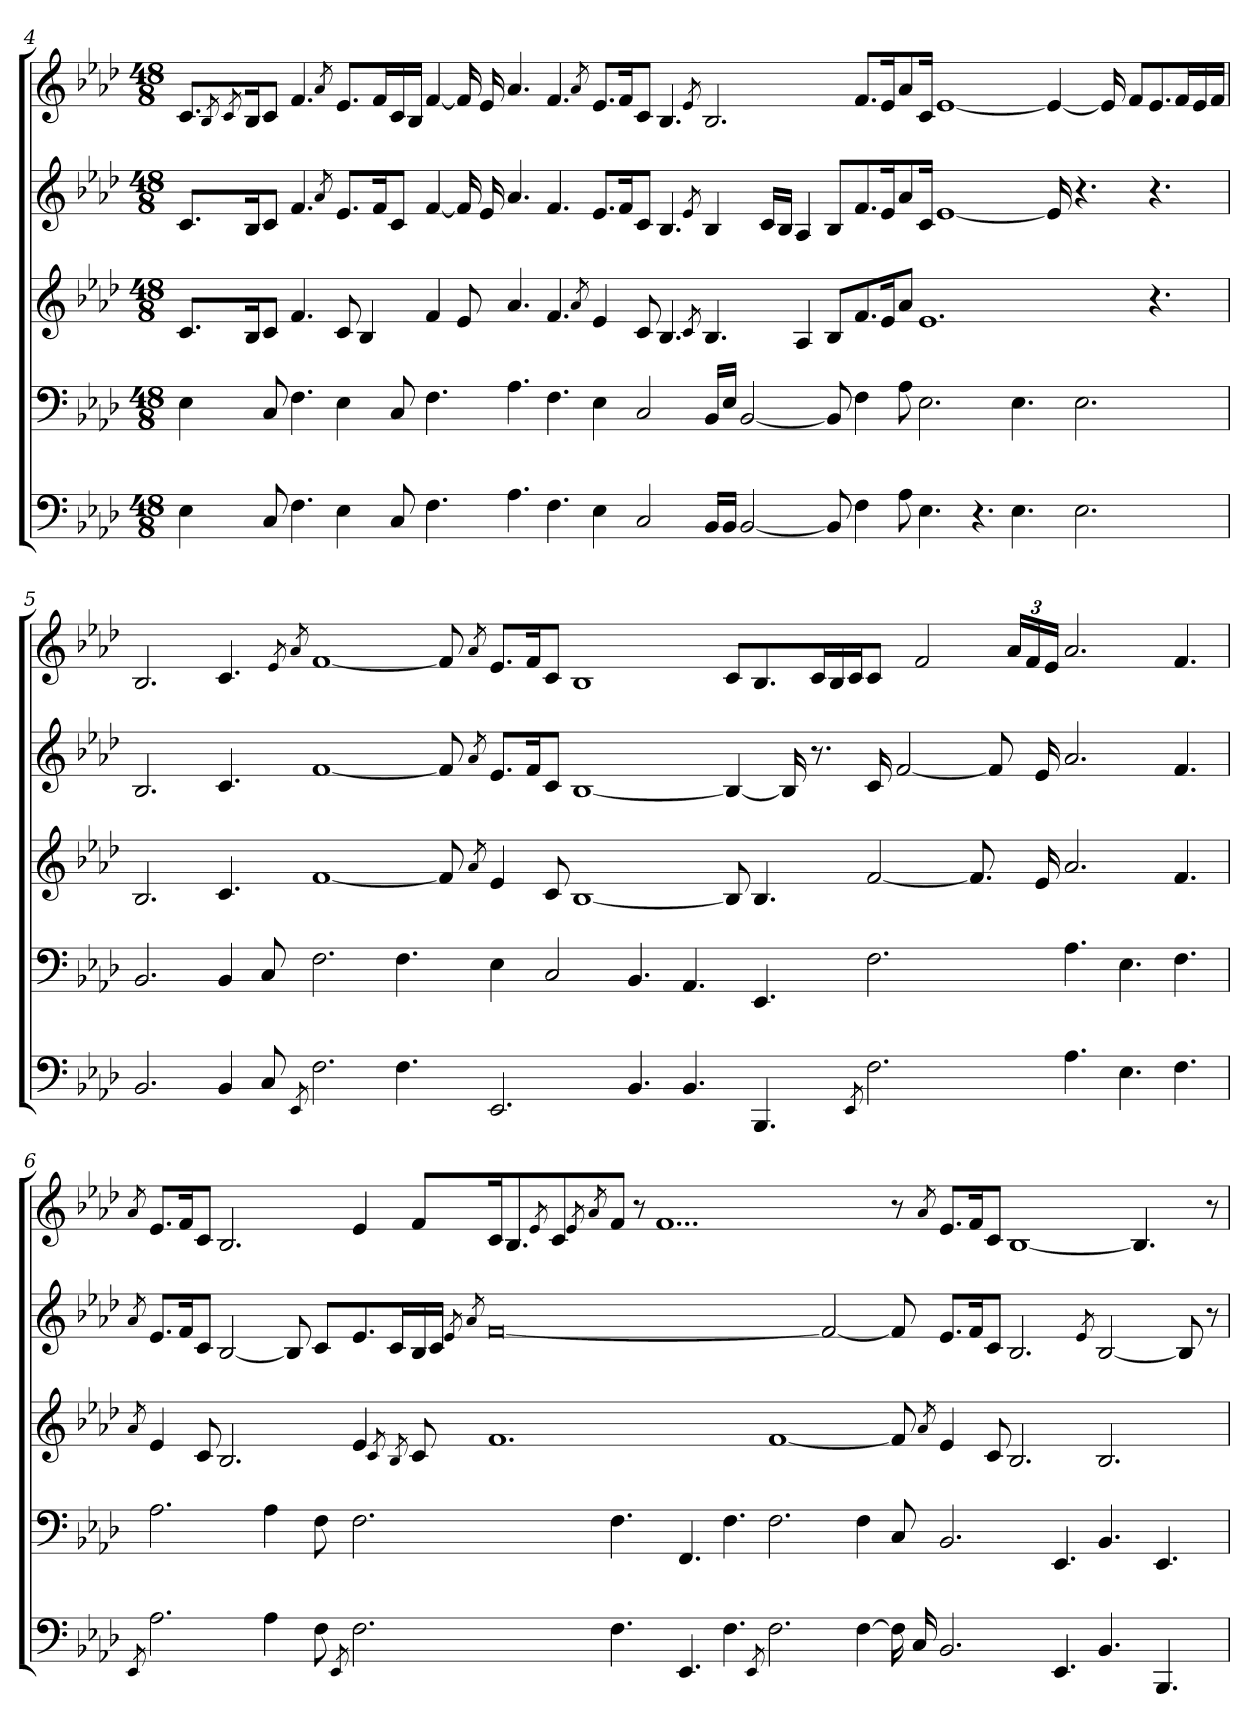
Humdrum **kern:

**kern	**kern	**kern	**kern	**kern
*part5	*part4	*part3	*part2	*part1
*staff5	*staff4	*staff3	*staff2	*staff1
*clefF4	*clefF4	*clefG2	*clefG2	*clefG2
*k[b-e-a-d-]	*k[b-e-a-d-]	*k[b-e-a-d-]	*k[b-e-a-d-]	*k[b-e-a-d-]
*M48/8	*M48/8	*M48/8	*M48/8	*M48/8
=4	=4	=4	=4	=4
4E-	4E-	8.c/L	8.c/L	8.c/L
.	.	.	.	8qB-/
.	.	.	.	8qc/
.	.	16B-/K	16B-/K	16B-/K
8C	8C	8c/J	8c/J	8c/J
4.F	4.F	4.f	4.f	4.f
.	.	.	8qa-	8qa-
4E-	4E-	8c	8.e-/L	8.e-/L
.	.	4B-	.	.
.	.	.	16f/K	16f/L
8C	8C	.	8c/J	16c/
.	.	.	.	16B-/JJ
4.F	4.F	4f	[4f	[4f
.	.	8e-	16f]	16f]
.	.	.	16e-	16e-
4.A-	4.A-	4.a-	4.a-	4.a-
4.F	4.F	4.f	4.f	4.f
.	.	8qa-	.	8qa-
4E-	4E-	4e-	8.e-/L	8.e-/L
.	.	.	16f/K	16f/K
2C	2C	8c	8c/J	8c/J
.	.	4.B-	4.B-	4.B-
.	.	8qc	8qe-	8qe-
16BB-/LL	16BB-/LL	4.B-	4B-	2.B-
16BB-/JJ	16E-/JJ	.	.	.
[2BB-	[2BB-	.	.	.
.	.	.	16c/LL	.
.	.	.	16B-/JJ	.
.	.	4A-	4A-	.
8BB-]	8BB-]	8B-/L	8B-/L	.
4F	4F	8.f/	8.f/	8.f/L
.	.	16e-/K	16e-/K	16e-/K
8A-	8A-	8a-/J	8a-/	8a-/
4.E-	2.E-	1.e-	16c/Jk	16c/Jk
.	.	.	[1e-	[1e-
4.r	.	.	.	.
4.E-	4.E-	.	.	.
.	.	.	16e-]	4e-_
2.E-	2.E-	.	4.r	.
.	.	.	.	16e-]
.	.	.	.	8f/L
.	.	4.r	4.r	8.e-/
.	.	.	.	16f/L
.	.	.	.	16e-/
.	.	.	.	16f/JJ
=5	=5	=5	=5	=5
2.BB-	2.BB-	2.B-	2.B-	2.B-
4BB-	4BB-	4.c	4.c	4.c
8C	8C	.	.	.
.	.	.	.	8qe-
8qEE-	.	.	.	8qa-
2.F	2.F	[1f	[1f	[1f
4.F	4.F	.	.	.
.	.	8f]	8f]	8f]
.	.	8qa-	8qa-	8qa-
2.EE-	4E-	4e-	8.e-/L	8.e-/L
.	.	.	16f/K	16f/K
.	2C	8c	8c/J	8c/J
.	.	[1B-	[1B-	1B-
4.BB-	4.BB-	.	.	.
4.BB-	4.AA-	.	.	.
.	.	8B-]	4B-_	8c/L
4.BBB-	4.EE-	4.B-	.	8.B-/
.	.	.	16B-]	.
.	.	.	8.r	16c/L
.	.	.	.	16B-/
.	.	.	.	16c/J
8qEE-	.	.	.	.
2.F	2.F	[2f	16c	8c/J
.	.	.	[2f	.
.	.	.	.	2f
.	.	8.f]	.	.
.	.	.	8f]	.
.	.	.	.	24a-/LL
.	.	.	.	24f/
.	.	16e-	16e-	.
.	.	.	.	24e-/JJ
4.A-	4.A-	2.a-	2.a-	2.a-
4.E-	4.E-	.	.	.
4.F	4.F	4.f	4.f	4.f
=6	=6	=6	=6	=6
8qEE-	.	8qa-	8qa-	8qa-
2.A-	2.A-	4e-	8.e-/L	8.e-/L
.	.	.	16f/K	16f/K
.	.	8c	8c/J	8c/J
.	.	2.B-	[2B-	2.B-
4A-	4A-	.	.	.
.	.	.	8B-]	.
8F	8F	.	8c/L	.
8qEE-	.	.	.	.
2.F	2.F	4e-	8.e-/	4e-
.	.	.	16c/L	.
.	.	8qc	.	.
.	.	8qB-	.	.
.	.	8c	16B-/	8f/L
.	.	.	16c/JJ	.
.	.	.	8qe-	.
.	.	.	8qa-	.
.	.	1.f	[0f	16c/K
.	.	.	.	8.B-/
.	.	.	.	8qe-/
.	.	.	.	8c/
.	.	.	.	8qe-/
.	.	.	.	8qa-/
4.F	4.F	.	.	8f/J
.	.	.	.	8r
.	.	.	.	1...f
4.EE-	4.FF	.	.	.
4.F	4.F	.	.	.
8qEE-	.	.	.	.
2.F	2.F	[1f	.	.
.	.	.	2f_	.
[4F	4F	.	.	.
16F]	8C	8f]	8f]	8r
16C	.	.	.	.
.	.	8qa-	.	8qa-
2.BB-	2.BB-	4e-	8.e-/L	8.e-/L
.	.	.	16f/K	16f/K
.	.	8c	8c/J	8c/J
.	.	2.B-	2.B-	[1B-
4.EE-	4.EE-	.	.	.
.	.	.	8qe-	.
4.BB-	4.BB-	2.B-	[2B-	.
.	.	.	.	4.B-]
4.BBB-	4.EE-	.	.	.
.	.	.	8B-]	.
.	.	.	8r	8r
=	=	=	=	=
*-	*-	*-	*-	*-
